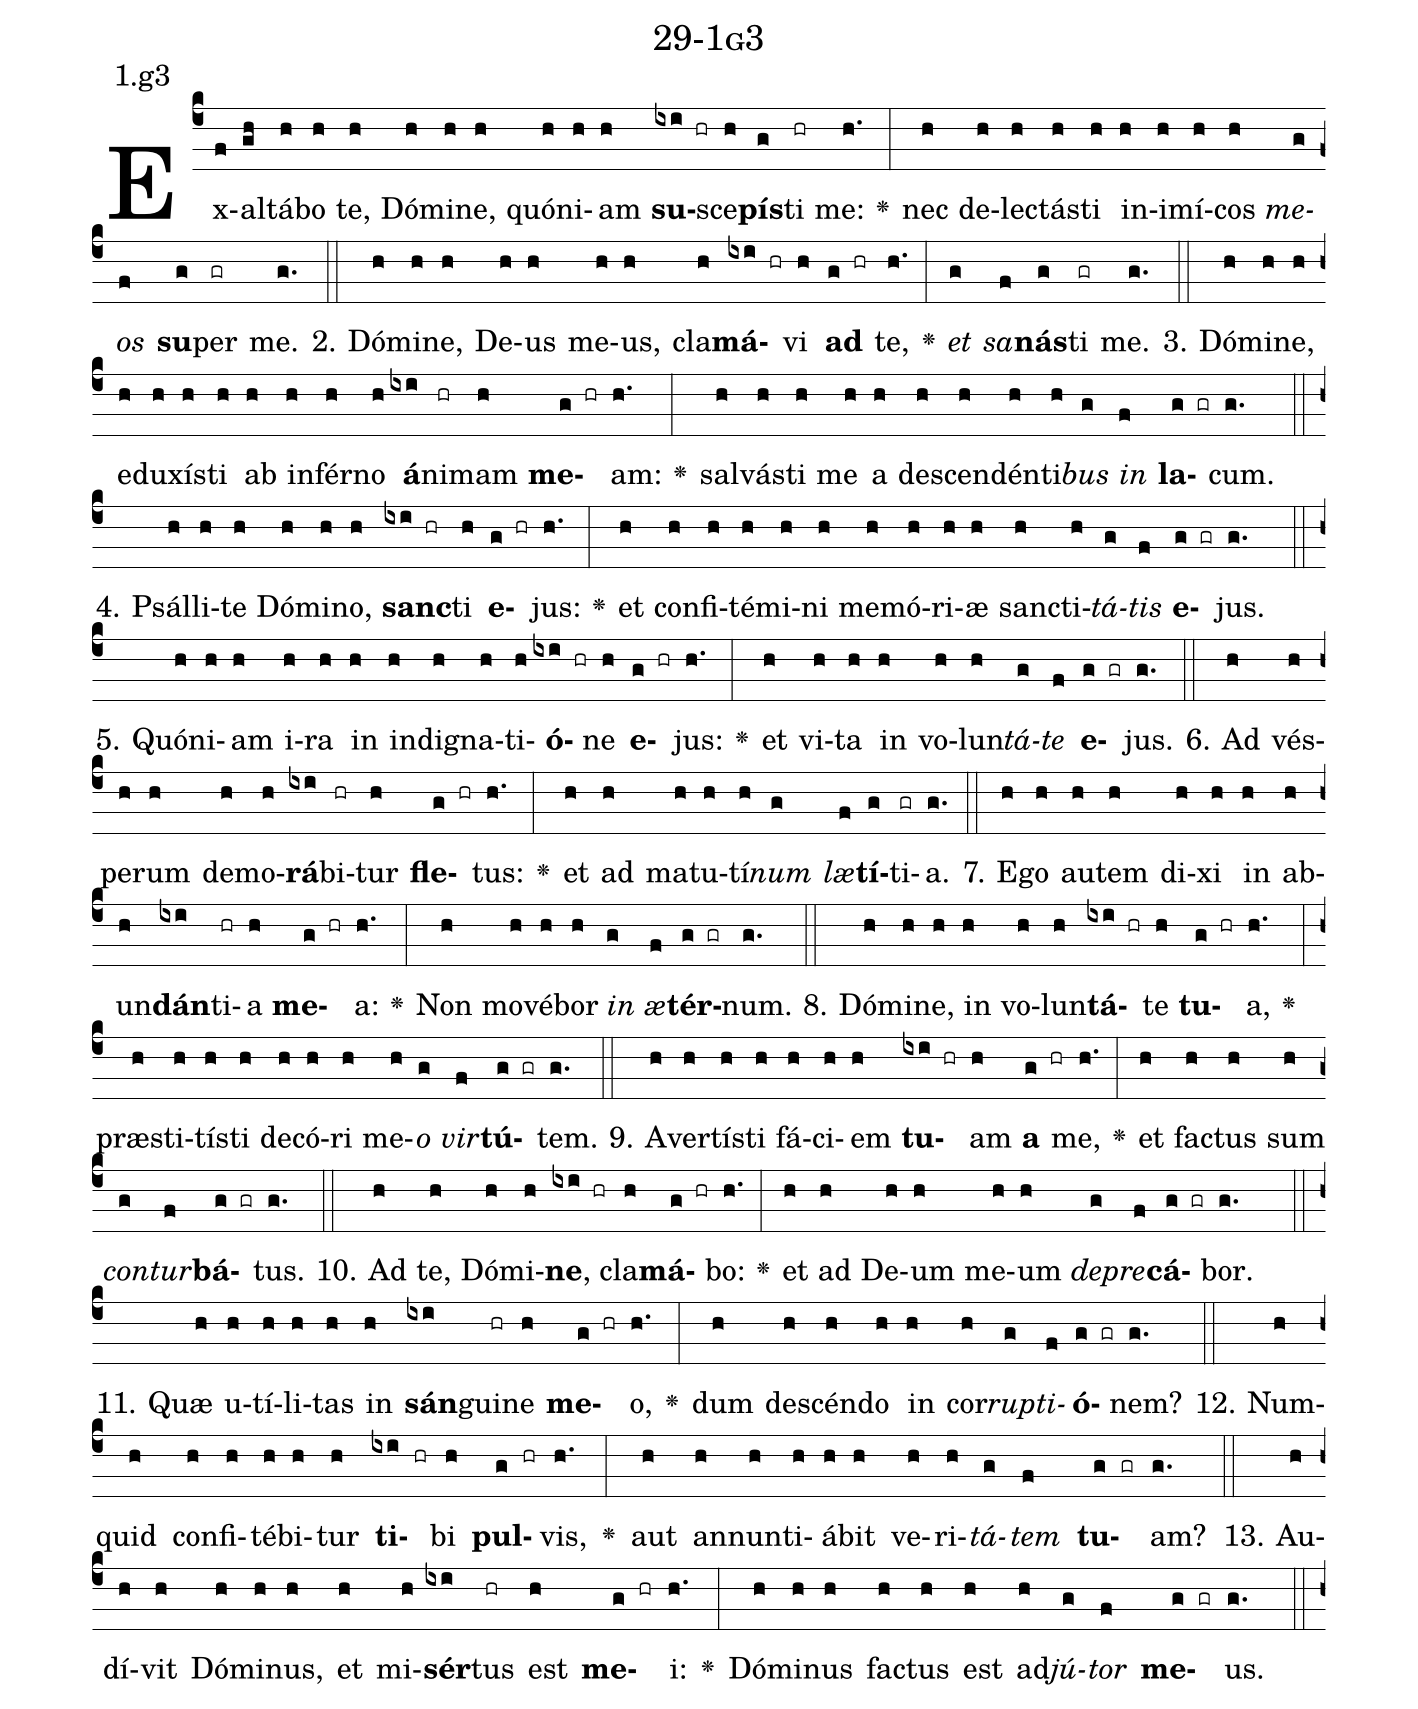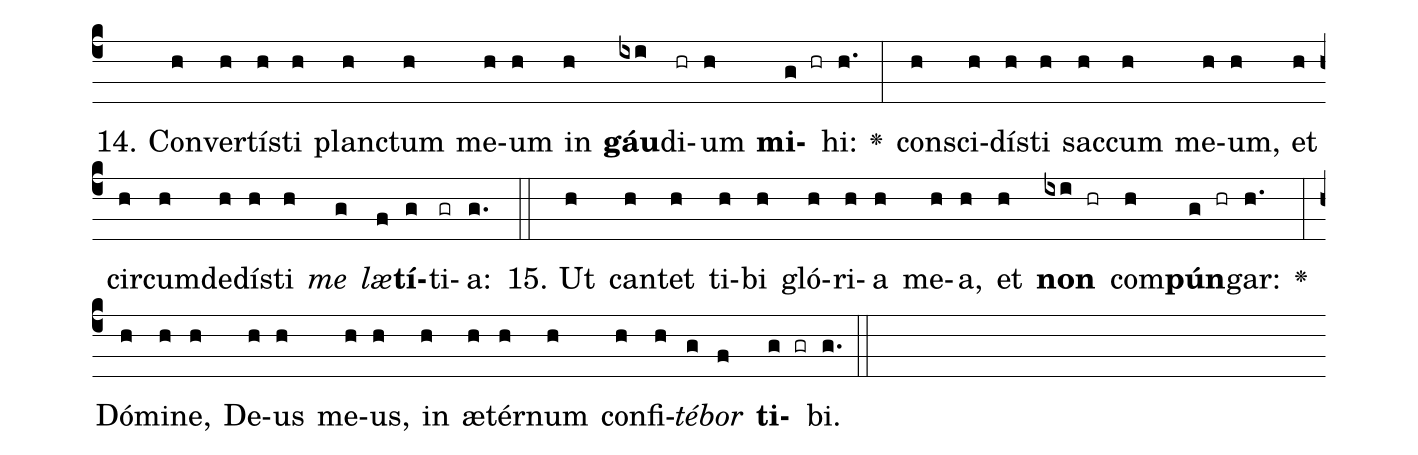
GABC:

name: 29-1g3;
annotation: 1.g3;
%%
(c4)Ex(f)al(gh)tá(h)bo(h) te,(h) Dó(h)mi(h)ne,(h) quón(h)i(h)am(h) <b>su</b>(ixi hr)sce(h)<b>pís</b>(g)ti(hr) me:(h.) <v>\greheightstar</v>(:) nec(h) de(h)lec(h)tás(h)ti(h) in(h)i(h)mí(h)cos(h) <i>me</i>(g)<i>os</i>(f) <b>su</b>(g)per(gr) me.(g.) (::)
2. Dó(h)mi(h)ne,(h) De(h)us(h) me(h)us,(h) cla(h)<b>má</b>(ixi hr)vi(h) <b>ad</b>(g hr) te,(h.) <v>\greheightstar</v>(:) <i>et</i>(g) <i>sa</i>(f)<b>nás</b>(g)ti(gr) me.(g.) (::)
3. Dó(h)mi(h)ne,(h) e(h)du(h)xís(h)ti(h) ab(h) in(h)fér(h)no(h) <b>á</b>(ixi)ni(hr)mam(h) <b>me</b>(g hr)am:(h.) <v>\greheightstar</v>(:) sal(h)vás(h)ti(h) me(h) a(h) de(h)scen(h)dén(h)ti(h)<i>bus</i>(g) <i>in</i>(f) <b>la</b>(g gr)cum.(g.) (::)
4. Psál(h)li(h)te(h) Dó(h)mi(h)no,(h) <b>sanc</b>(ixi hr)ti(h) <b>e</b>(g hr)jus:(h.) <v>\greheightstar</v>(:) et(h) con(h)fi(h)té(h)mi(h)ni(h) me(h)mó(h)ri(h)æ(h) sanc(h)ti(h)<i>tá</i>(g)<i>tis</i>(f) <b>e</b>(g gr)jus.(g.) (::)
5. Quón(h)i(h)am(h) i(h)ra(h) in(h) in(h)di(h)gna(h)ti(h)<b>ó</b>(ixi hr)ne(h) <b>e</b>(g hr)jus:(h.) <v>\greheightstar</v>(:) et(h) vi(h)ta(h) in(h) vo(h)lun(h)<i>tá</i>(g)<i>te</i>(f) <b>e</b>(g gr)jus.(g.) (::)
6. Ad(h) vés(h)pe(h)rum(h) de(h)mo(h)<b>rá</b>(ixi)bi(hr)tur(h) <b>fle</b>(g hr)tus:(h.) <v>\greheightstar</v>(:) et(h) ad(h) ma(h)tu(h)tí(h)<i>num</i>(g) <i>læ</i>(f)<b>tí</b>(g)ti(gr)a.(g.) (::)
7. E(h)go(h) au(h)tem(h) di(h)xi(h) in(h) ab(h)un(h)<b>dán</b>(ixi)ti(hr)a(h) <b>me</b>(g hr)a:(h.) <v>\greheightstar</v>(:) Non(h) mo(h)vé(h)bor(h) <i>in</i>(g) <i>æ</i>(f)<b>tér</b>(g gr)num.(g.) (::)
8. Dó(h)mi(h)ne,(h) in(h) vo(h)lun(h)<b>tá</b>(ixi hr)te(h) <b>tu</b>(g hr)a,(h.) <v>\greheightstar</v>(:) præ(h)sti(h)tís(h)ti(h) de(h)có(h)ri(h) me(h)<i>o</i>(g) <i>vir</i>(f)<b>tú</b>(g gr)tem.(g.) (::)
9. A(h)ver(h)tís(h)ti(h) fá(h)ci(h)em(h) <b>tu</b>(ixi hr)am(h) <b>a</b>(g hr) me,(h.) <v>\greheightstar</v>(:) et(h) fac(h)tus(h) sum(h) <i>con</i>(g)<i>tur</i>(f)<b>bá</b>(g gr)tus.(g.) (::)
10. Ad(h) te,(h) Dó(h)mi(h)<b>ne</b>,(ixi hr) cla(h)<b>má</b>(g hr)bo:(h.) <v>\greheightstar</v>(:) et(h) ad(h) De(h)um(h) me(h)um(h) <i>de</i>(g)<i>pre</i>(f)<b>cá</b>(g gr)bor.(g.) (::)
11. Quæ(h) u(h)tí(h)li(h)tas(h) in(h) <b>sán</b>(ixi)gui(hr)ne(h) <b>me</b>(g hr)o,(h.) <v>\greheightstar</v>(:) dum(h) de(h)scén(h)do(h) in(h) cor(h)<i>rup</i>(g)<i>ti</i>(f)<b>ó</b>(g gr)nem?(g.) (::)
12. Num(h)quid(h) con(h)fi(h)té(h)bi(h)tur(h) <b>ti</b>(ixi hr)bi(h) <b>pul</b>(g hr)vis,(h.) <v>\greheightstar</v>(:) aut(h) an(h)nun(h)ti(h)á(h)bit(h) ve(h)ri(h)<i>tá</i>(g)<i>tem</i>(f) <b>tu</b>(g gr)am?(g.) (::)
13. Au(h)dí(h)vit(h) Dó(h)mi(h)nus,(h) et(h) mi(h)<b>sér</b>(ixi)tus(hr) est(h) <b>me</b>(g hr)i:(h.) <v>\greheightstar</v>(:) Dó(h)mi(h)nus(h) fac(h)tus(h) est(h) ad(h)<i>jú</i>(g)<i>tor</i>(f) <b>me</b>(g gr)us.(g.) (::)
14. Con(h)ver(h)tís(h)ti(h) planc(h)tum(h) me(h)um(h) in(h) <b>gáu</b>(ixi)di(hr)um(h) <b>mi</b>(g hr)hi:(h.) <v>\greheightstar</v>(:) con(h)sci(h)dís(h)ti(h) sac(h)cum(h) me(h)um,(h) et(h) cir(h)cum(h)de(h)dís(h)ti(h) <i>me</i>(g) <i>læ</i>(f)<b>tí</b>(g)ti(gr)a:(g.) (::)
15. Ut(h) can(h)tet(h) ti(h)bi(h) gló(h)ri(h)a(h) me(h)a,(h) et(h) <b>non</b>(ixi hr) com(h)<b>pún</b>(g hr)gar:(h.) <v>\greheightstar</v>(:) Dó(h)mi(h)ne,(h) De(h)us(h) me(h)us,(h) in(h) æ(h)tér(h)num(h) con(h)fi(h)<i>té</i>(g)<i>bor</i>(f) <b>ti</b>(g gr)bi.(g.) (::)
